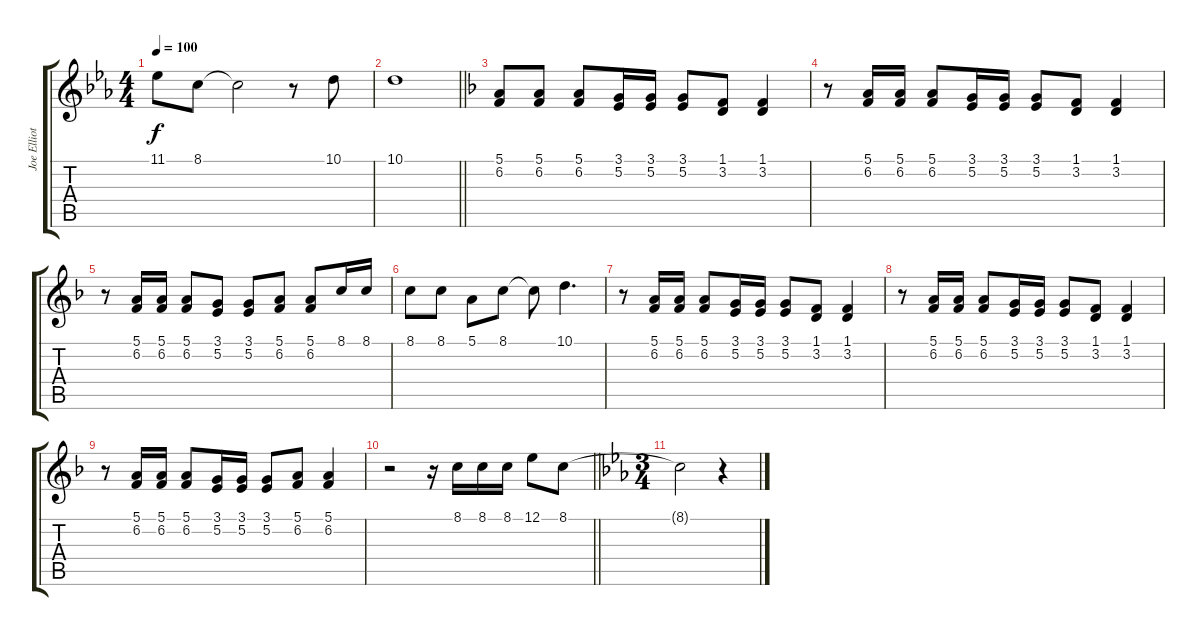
\track ("Joe Elliott" "Joe Elliot") {instrument lead1square}
\staff {score tabs}
\tuning (E4 B3 G3 D3 A2 E2) {hide}
\ts (4 4)
\tempo 100
\clef g2
\ks cminor
11.1.8{dy f} 8.1.8 8.1{t}.2 r.8 10.1.8 |
\barLineRight lightlight
10.1.1 |
\ks dminor
(5.1 6.2).8 (5.1 6.2).8 (5.1 6.2).8 (3.1 5.2).16 (3.1 5.2).16 (3.1 5.2).8 (1.1 3.2).8 (1.1 3.2).4 |
r.8 (5.1 6.2).16 (5.1 6.2).16 (5.1 6.2).8 (3.1 5.2).16 (3.1 5.2).16 (3.1 5.2).8 (1.1 3.2).8 (1.1 3.2).4 |
r.8 (5.1 6.2).16 (5.1 6.2).16 (5.1 6.2).8 (3.1 5.2).8 (3.1 5.2).8 (5.1 6.2).8 (5.1 6.2).8 8.1.16 8.1.16 |
8.1.8 8.1.8 5.1.8 8.1.8 8.1{t}.8 10.1.4{d} |
r.8 (5.1 6.2).16 (5.1 6.2).16 (5.1 6.2).8 (3.1 5.2).16 (3.1 5.2).16 (3.1 5.2).8 (1.1 3.2).8 (1.1 3.2).4 |
r.8 (5.1 6.2).16 (5.1 6.2).16 (5.1 6.2).8 (3.1 5.2).16 (3.1 5.2).16 (3.1 5.2).8 (1.1 3.2).8 (1.1 3.2).4 |
r.8 (5.1 6.2).16 (5.1 6.2).16 (5.1 6.2).8 (3.1 5.2).16 (3.1 5.2).16 (3.1 5.2).8 (5.1 6.2).8 (5.1 6.2).4 |
\barLineRight lightlight
r.2 r.16 8.1.16 8.1.16 8.1.16 12.1.8 8.1.8 |
\ts (3 4)
\ks cminor
8.1{t}.2 r.4
